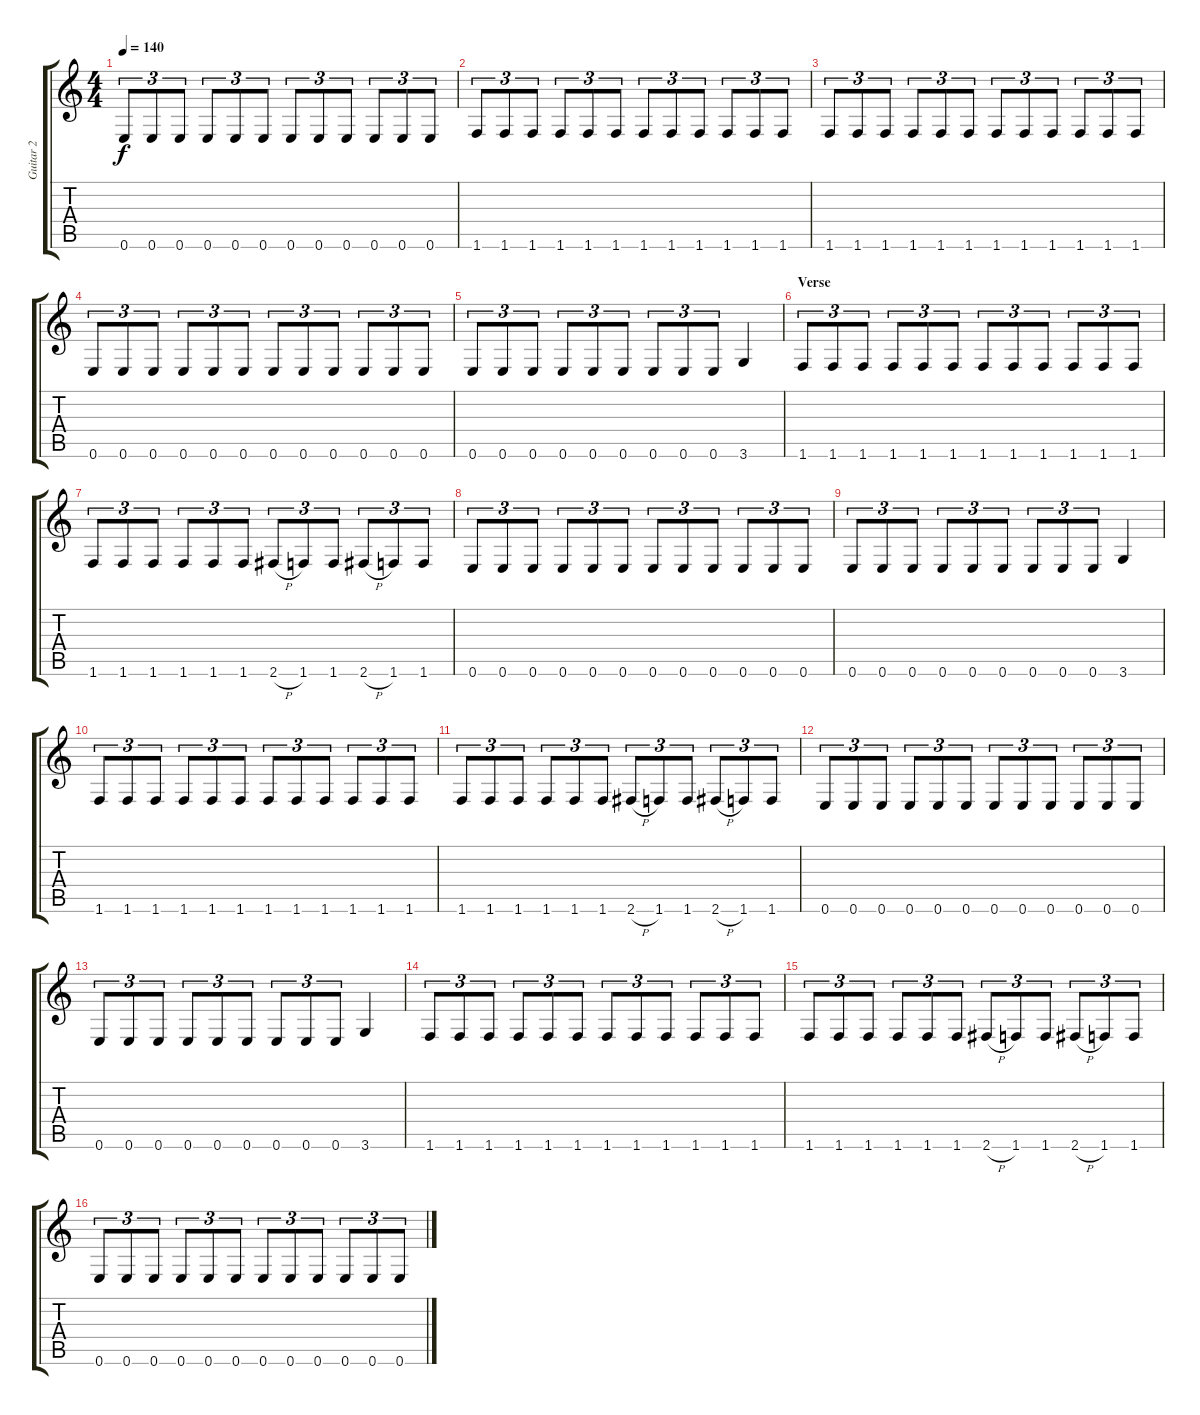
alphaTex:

\track ("Guitar 2" "Guitar 2") {instrument distortionguitar}
\staff {score tabs}
\tuning (E4 B3 G3 D3 A2 E2) {hide}
\ts (4 4)
\tempo 140
\clef g2
\ks c
0.6.8{tu (3 2) dy f} 0.6.8{tu (3 2)} 0.6.8{tu (3 2)} 0.6.8{tu (3 2)} 0.6.8{tu (3 2)} 0.6.8{tu (3 2)} 0.6.8{tu (3 2)} 0.6.8{tu (3 2)} 0.6.8{tu (3 2)} 0.6.8{tu (3 2)} 0.6.8{tu (3 2)} 0.6.8{tu (3 2)} |
1.6.8{tu (3 2)} 1.6.8{tu (3 2)} 1.6.8{tu (3 2)} 1.6.8{tu (3 2)} 1.6.8{tu (3 2)} 1.6.8{tu (3 2)} 1.6.8{tu (3 2)} 1.6.8{tu (3 2)} 1.6.8{tu (3 2)} 1.6.8{tu (3 2)} 1.6.8{tu (3 2)} 1.6.8{tu (3 2)} |
1.6.8{tu (3 2)} 1.6.8{tu (3 2)} 1.6.8{tu (3 2)} 1.6.8{tu (3 2)} 1.6.8{tu (3 2)} 1.6.8{tu (3 2)} 1.6.8{tu (3 2)} 1.6.8{tu (3 2)} 1.6.8{tu (3 2)} 1.6.8{tu (3 2)} 1.6.8{tu (3 2)} 1.6.8{tu (3 2)} |
0.6.8{tu (3 2)} 0.6.8{tu (3 2)} 0.6.8{tu (3 2)} 0.6.8{tu (3 2)} 0.6.8{tu (3 2)} 0.6.8{tu (3 2)} 0.6.8{tu (3 2)} 0.6.8{tu (3 2)} 0.6.8{tu (3 2)} 0.6.8{tu (3 2)} 0.6.8{tu (3 2)} 0.6.8{tu (3 2)} |
0.6.8{tu (3 2)} 0.6.8{tu (3 2)} 0.6.8{tu (3 2)} 0.6.8{tu (3 2)} 0.6.8{tu (3 2)} 0.6.8{tu (3 2)} 0.6.8{tu (3 2)} 0.6.8{tu (3 2)} 0.6.8{tu (3 2)} 3.6.4 |
\section ("" "Verse")
1.6.8{tu (3 2)} 1.6.8{tu (3 2)} 1.6.8{tu (3 2)} 1.6.8{tu (3 2)} 1.6.8{tu (3 2)} 1.6.8{tu (3 2)} 1.6.8{tu (3 2)} 1.6.8{tu (3 2)} 1.6.8{tu (3 2)} 1.6.8{tu (3 2)} 1.6.8{tu (3 2)} 1.6.8{tu (3 2)} |
1.6.8{tu (3 2)} 1.6.8{tu (3 2)} 1.6.8{tu (3 2)} 1.6.8{tu (3 2)} 1.6.8{tu (3 2)} 1.6.8{tu (3 2)} 2.6{h}.8{tu (3 2)} 1.6.8{tu (3 2)} 1.6.8{tu (3 2)} 2.6{h}.8{tu (3 2)} 1.6.8{tu (3 2)} 1.6.8{tu (3 2)} |
0.6.8{tu (3 2)} 0.6.8{tu (3 2)} 0.6.8{tu (3 2)} 0.6.8{tu (3 2)} 0.6.8{tu (3 2)} 0.6.8{tu (3 2)} 0.6.8{tu (3 2)} 0.6.8{tu (3 2)} 0.6.8{tu (3 2)} 0.6.8{tu (3 2)} 0.6.8{tu (3 2)} 0.6.8{tu (3 2)} |
0.6.8{tu (3 2)} 0.6.8{tu (3 2)} 0.6.8{tu (3 2)} 0.6.8{tu (3 2)} 0.6.8{tu (3 2)} 0.6.8{tu (3 2)} 0.6.8{tu (3 2)} 0.6.8{tu (3 2)} 0.6.8{tu (3 2)} 3.6.4 |
1.6.8{tu (3 2)} 1.6.8{tu (3 2)} 1.6.8{tu (3 2)} 1.6.8{tu (3 2)} 1.6.8{tu (3 2)} 1.6.8{tu (3 2)} 1.6.8{tu (3 2)} 1.6.8{tu (3 2)} 1.6.8{tu (3 2)} 1.6.8{tu (3 2)} 1.6.8{tu (3 2)} 1.6.8{tu (3 2)} |
1.6.8{tu (3 2)} 1.6.8{tu (3 2)} 1.6.8{tu (3 2)} 1.6.8{tu (3 2)} 1.6.8{tu (3 2)} 1.6.8{tu (3 2)} 2.6{h}.8{tu (3 2)} 1.6.8{tu (3 2)} 1.6.8{tu (3 2)} 2.6{h}.8{tu (3 2)} 1.6.8{tu (3 2)} 1.6.8{tu (3 2)} |
0.6.8{tu (3 2)} 0.6.8{tu (3 2)} 0.6.8{tu (3 2)} 0.6.8{tu (3 2)} 0.6.8{tu (3 2)} 0.6.8{tu (3 2)} 0.6.8{tu (3 2)} 0.6.8{tu (3 2)} 0.6.8{tu (3 2)} 0.6.8{tu (3 2)} 0.6.8{tu (3 2)} 0.6.8{tu (3 2)} |
0.6.8{tu (3 2)} 0.6.8{tu (3 2)} 0.6.8{tu (3 2)} 0.6.8{tu (3 2)} 0.6.8{tu (3 2)} 0.6.8{tu (3 2)} 0.6.8{tu (3 2)} 0.6.8{tu (3 2)} 0.6.8{tu (3 2)} 3.6.4 |
1.6.8{tu (3 2)} 1.6.8{tu (3 2)} 1.6.8{tu (3 2)} 1.6.8{tu (3 2)} 1.6.8{tu (3 2)} 1.6.8{tu (3 2)} 1.6.8{tu (3 2)} 1.6.8{tu (3 2)} 1.6.8{tu (3 2)} 1.6.8{tu (3 2)} 1.6.8{tu (3 2)} 1.6.8{tu (3 2)} |
1.6.8{tu (3 2)} 1.6.8{tu (3 2)} 1.6.8{tu (3 2)} 1.6.8{tu (3 2)} 1.6.8{tu (3 2)} 1.6.8{tu (3 2)} 2.6{h}.8{tu (3 2)} 1.6.8{tu (3 2)} 1.6.8{tu (3 2)} 2.6{h}.8{tu (3 2)} 1.6.8{tu (3 2)} 1.6.8{tu (3 2)} |
0.6.8{tu (3 2)} 0.6.8{tu (3 2)} 0.6.8{tu (3 2)} 0.6.8{tu (3 2)} 0.6.8{tu (3 2)} 0.6.8{tu (3 2)} 0.6.8{tu (3 2)} 0.6.8{tu (3 2)} 0.6.8{tu (3 2)} 0.6.8{tu (3 2)} 0.6.8{tu (3 2)} 0.6.8{tu (3 2)}
